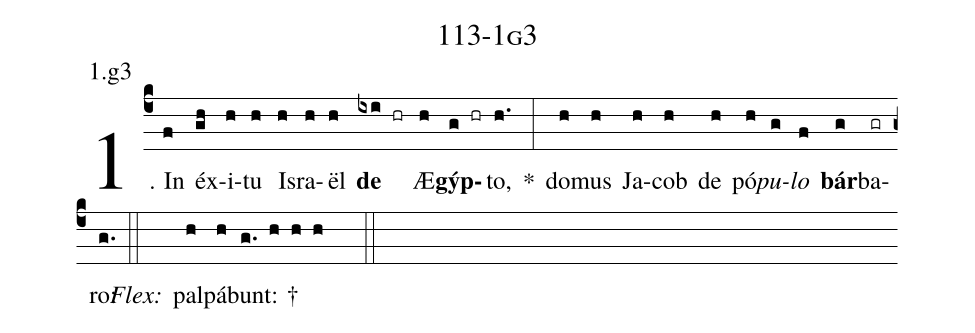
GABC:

name: 113-1g3;
annotation: 1.g3;
%%
(c4)1. In(f) éx(gh)i(h)tu(h) Is(h)ra(h)ël(h) <b>de</b>(ixi hr) Æ(h)<b>gýp</b>(g hr)to,(h.) *(:) do(h)mus(h) Ja(h)cob(h) de(h) pó(h)<i>pu</i>(g)<i>lo</i>(f) <b>bár</b>(g)ba(gr)ro:(g.) (::)
<i>Flex:</i>()  pal(h)pá(h)bunt: †(g. h h h  ::)
